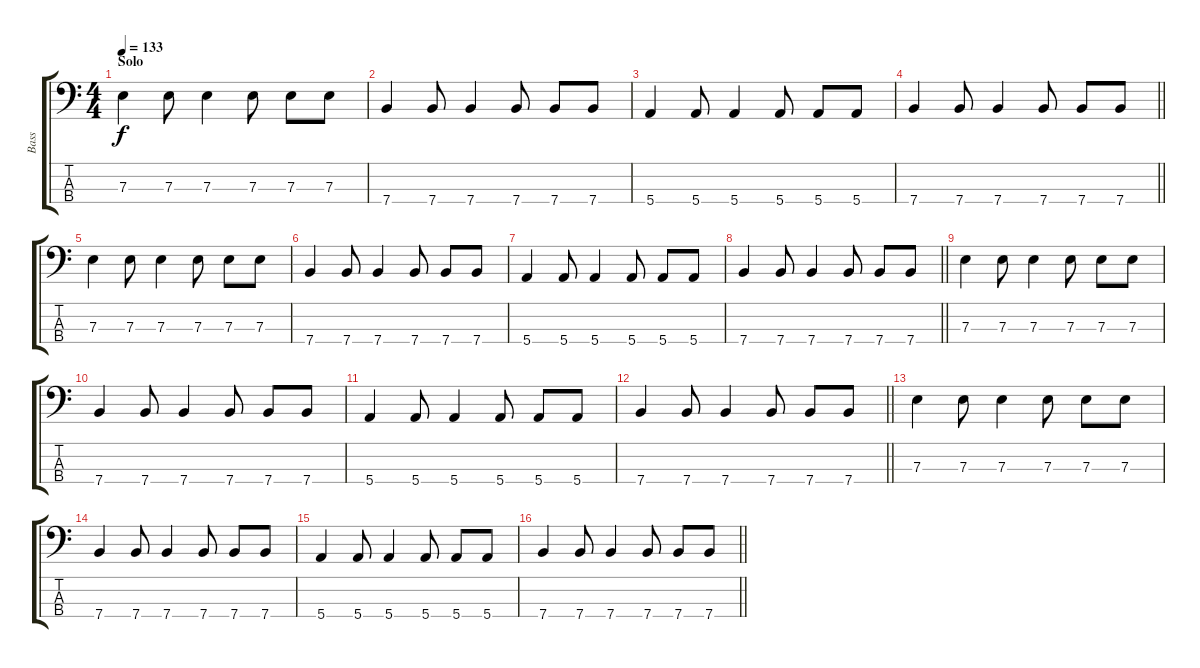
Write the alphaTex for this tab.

\track ("Bass" "Bass") {instrument electricbassfinger}
\staff {score tabs}
\tuning (G2 D2 A1 E1) {hide}
\ts (4 4)
\section ("" "Solo")
\tempo 133
\clef f4
\ks c
7.3.4{dy f} 7.3.8 7.3.4 7.3.8 7.3.8 7.3.8 |
7.4.4 7.4.8 7.4.4 7.4.8 7.4.8 7.4.8 |
5.4.4 5.4.8 5.4.4 5.4.8 5.4.8 5.4.8 |
\barLineRight lightlight
7.4.4 7.4.8 7.4.4 7.4.8 7.4.8 7.4.8 |
7.3.4 7.3.8 7.3.4 7.3.8 7.3.8 7.3.8 |
7.4.4 7.4.8 7.4.4 7.4.8 7.4.8 7.4.8 |
5.4.4 5.4.8 5.4.4 5.4.8 5.4.8 5.4.8 |
\barLineRight lightlight
7.4.4 7.4.8 7.4.4 7.4.8 7.4.8 7.4.8 |
7.3.4 7.3.8 7.3.4 7.3.8 7.3.8 7.3.8 |
7.4.4 7.4.8 7.4.4 7.4.8 7.4.8 7.4.8 |
5.4.4 5.4.8 5.4.4 5.4.8 5.4.8 5.4.8 |
\barLineRight lightlight
7.4.4 7.4.8 7.4.4 7.4.8 7.4.8 7.4.8 |
7.3.4 7.3.8 7.3.4 7.3.8 7.3.8 7.3.8 |
7.4.4 7.4.8 7.4.4 7.4.8 7.4.8 7.4.8 |
5.4.4 5.4.8 5.4.4 5.4.8 5.4.8 5.4.8 |
\barLineRight lightlight
7.4.4 7.4.8 7.4.4 7.4.8 7.4.8 7.4.8
